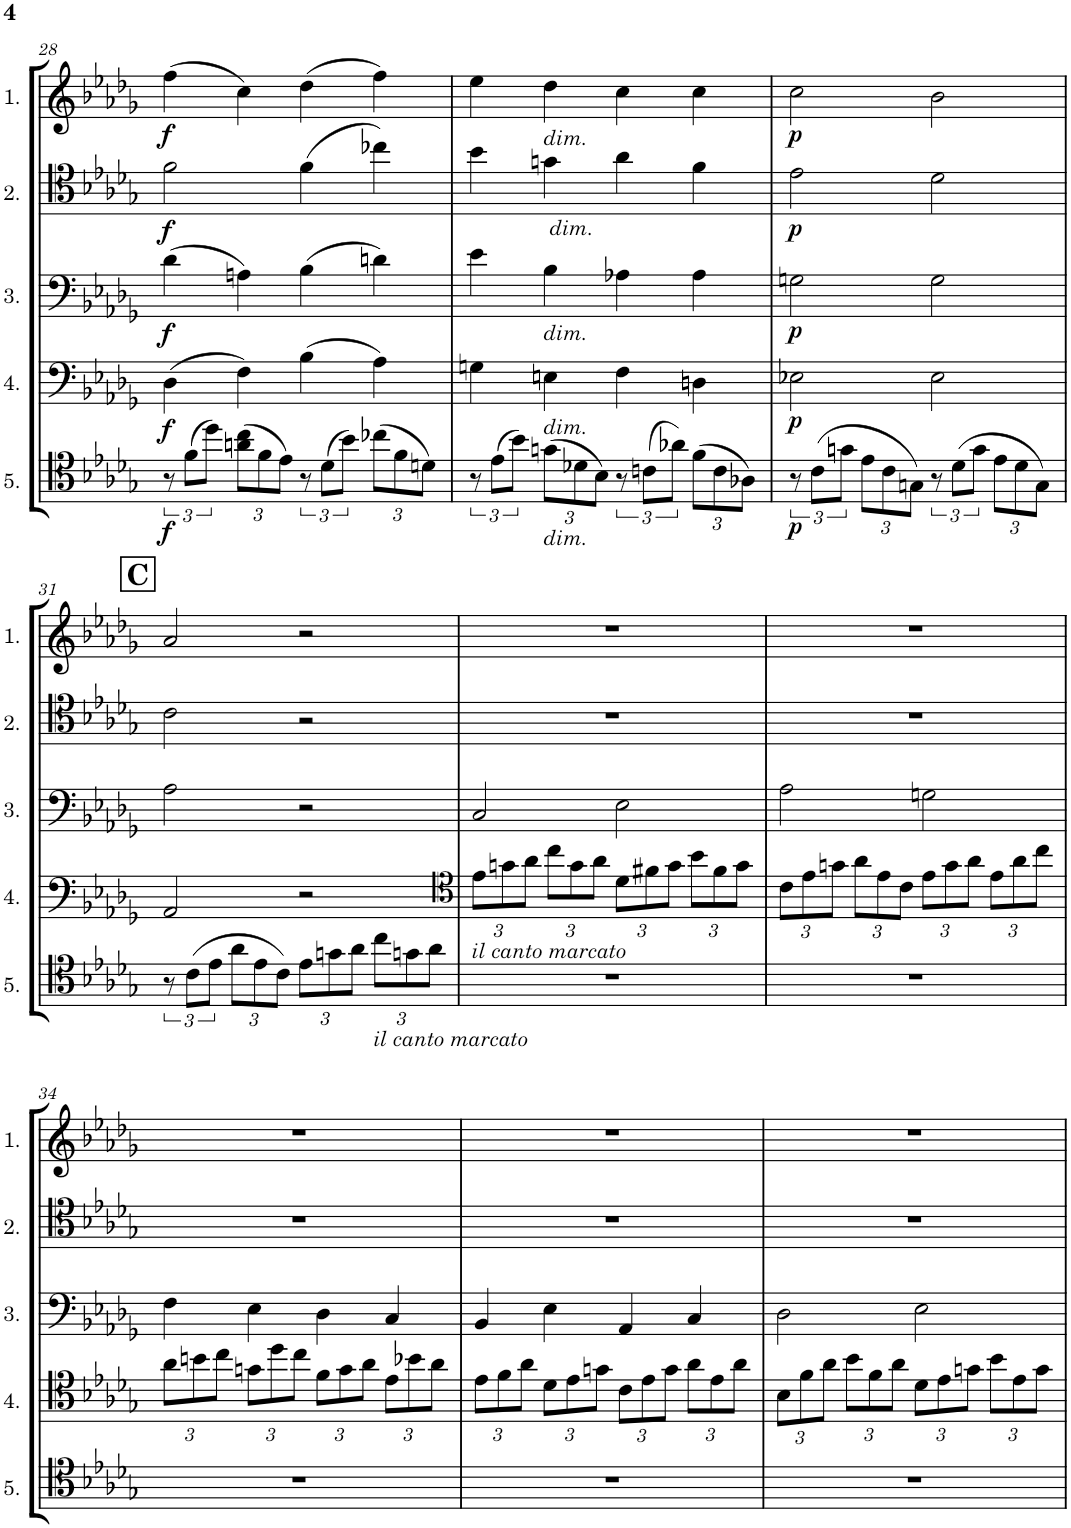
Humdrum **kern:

**kern	**dynam	**kern	**dynam	**kern	**dynam	**kern	**dynam	**kern	**dynam
*part5	*part5	*part4	*part4	*part3	*part3	*part2	*part2	*part1	*part1
*staff5	*staff5	*staff4	*staff4	*staff3	*staff3	*staff2	*staff2	*staff1	*staff1
*I"Cello 5	*	*I"Cello 4	*	*I"Cello 3	*	*I"Cello 2	*	*I"Cello 1	*
!!LO:PB:g=z
*clefC4	*	*clefF4	*	*clefF4	*	*clefC4	*	*clefG2	*
*k[b-e-a-d-g-]	*	*k[b-e-a-d-g-]	*	*k[b-e-a-d-g-]	*	*k[b-e-a-d-g-]	*	*k[b-e-a-d-g-]	*
*M4/4	*	*M4/4	*	*M4/4	*	*M4/4	*	*M4/4	*
*met(c)	*	*met(c)	*	*met(c)	*	*met(c)	*	*met(c)	*
=28	=28	=28	=28	=28	=28	=28	=28	=28	=28
!	!LO:DY:b	!	!LO:DY:b	!	!LO:DY:b	!	!LO:DY:b	!	!LO:DY:b
12r	f	(4D-\	f	(4d-\	f	2f\	f	(4ff\	f
(12f\L	.	.	.	.	.	.	.	.	.
12dd-\J)	.	.	.	.	.	.	.	.	.
*Xbrackettup	*	*	*	*	*	*	*	*	*
(12an\ 12cc\L	.	4F\)	.	4An\)	.	.	.	4cc\)	.
12f\	.	.	.	.	.	.	.	.	.
12e-\J)	.	.	.	.	.	.	.	.	.
*brackettup	*	*	*	*	*	*	*	*	*
12r	.	(4B-\	.	(4B-\	.	(4f\	.	(4dd-\	.
(12d-\L	.	.	.	.	.	.	.	.	.
12b-\J)	.	.	.	.	.	.	.	.	.
*Xbrackettup	*	*	*	*	*	*	*	*	*
(12cc-X\L	.	4A-\)	.	4dn\)	.	4cc-X\)	.	4ff\)	.
12f\	.	.	.	.	.	.	.	.	.
12dn\J)	.	.	.	.	.	.	.	.	.
=29	=29	=29	=29	=29	=29	=29	=29	=29	=29
*brackettup	*	*	*	*	*	*	*	*	*
12r	.	4Gn\	.	4e-\	.	4b-\	.	4ee-\	.
(12e-\L	.	.	.	.	.	.	.	.	.
12b-\J)	.	.	.	.	.	.	.	.	.
*Xbrackettup	*	*	*	*	*	*	*	*	*
!	!	!	!	!	!	!	!	!LO:TX:b:i:t=dim.	!
!	!	!	!	!	!	!LO:TX:b:i:t=dim.	!	!	!
!	!	!	!	!LO:TX:b:i:t=dim.	!	!	!	!	!
!	!	!LO:TX:b:i:t=dim.	!	!	!	!	!	!	!
!LO:TX:b:i:t=dim.	!	!	!	!	!	!	!	!	!
(12gn\L	.	4En\	.	4B-\	.	4gn\	.	4dd-\	.
12d-X\	.	.	.	.	.	.	.	.	.
12B-\J)	.	.	.	.	.	.	.	.	.
*brackettup	*	*	*	*	*	*	*	*	*
12r	.	4F\	.	4A-X\	.	4a-\	.	4cc\	.
(12cn\L	.	.	.	.	.	.	.	.	.
12a-X\J)	.	.	.	.	.	.	.	.	.
*Xbrackettup	*	*	*	*	*	*	*	*	*
(12f\L	.	4Dn\	.	4A-\	.	4f\	.	4cc\	.
12c\	.	.	.	.	.	.	.	.	.
12A-X\J)	.	.	.	.	.	.	.	.	.
=30	=30	=30	=30	=30	=30	=30	=30	=30	=30
*brackettup	*	*	*	*	*	*	*	*	*
!	!LO:DY:b	!	!LO:DY:b	!	!LO:DY:b	!	!LO:DY:b	!	!LO:DY:b
12r	p	2E-X\	p	2Gn\	p	2e-\	p	2cc\	p
(12c\L	.	.	.	.	.	.	.	.	.
12gn\J	.	.	.	.	.	.	.	.	.
*Xbrackettup	*	*	*	*	*	*	*	*	*
12e-\L	.	.	.	.	.	.	.	.	.
12c\	.	.	.	.	.	.	.	.	.
12Gn\J)	.	.	.	.	.	.	.	.	.
*brackettup	*	*	*	*	*	*	*	*	*
12r	.	2E-\	.	2G\	.	2d-\	.	2b-\	.
(12d-\L	.	.	.	.	.	.	.	.	.
12g\J	.	.	.	.	.	.	.	.	.
*Xbrackettup	*	*	*	*	*	*	*	*	*
12e-\L	.	.	.	.	.	.	.	.	.
12d-\	.	.	.	.	.	.	.	.	.
12G\J)	.	.	.	.	.	.	.	.	.
!!LO:LB:g=z
!!LO:REH:place=s1:a:B:cj:fs=14:t=C
=31	=31	=31	=31	=31	=31	=31	=31	=31	=31
*brackettup	*	*	*	*	*	*	*	*	*
12r	.	2AA-/	.	2A-\	.	2c\	.	2a-/	.
(12c\L	.	.	.	.	.	.	.	.	.
12e-\J	.	.	.	.	.	.	.	.	.
*Xbrackettup	*	*	*	*	*	*	*	*	*
12a-\L	.	.	.	.	.	.	.	.	.
12e-\	.	.	.	.	.	.	.	.	.
12c\J)	.	.	.	.	.	.	.	.	.
12e-\L	.	2r	.	2r	.	2r	.	2r	.
12gn\	.	.	.	.	.	.	.	.	.
12a-\J	.	.	.	.	.	.	.	.	.
!LO:TX:b:i:t=il canto marcato	!	!	!	!	!	!	!	!	!
12cc\L	.	.	.	.	.	.	.	.	.
12gn\	.	.	.	.	.	.	.	.	.
12a-\J	.	.	.	.	.	.	.	.	.
=32	=32	=32	=32	=32	=32	=32	=32	=32	=32
*	*	*clefC4	*	*	*	*	*	*	*
*	*	*Xbrackettup	*	*	*	*	*	*	*
!	!	!LO:TX:b:i:t=il canto marcato	!	!	!	!	!	!	!
1r	.	12e-\L	.	2C/	.	1r	.	1r	.
.	.	12gn\	.	.	.	.	.	.	.
.	.	12a-\J	.	.	.	.	.	.	.
.	.	12cc\L	.	.	.	.	.	.	.
.	.	12g\	.	.	.	.	.	.	.
.	.	12a-\J	.	.	.	.	.	.	.
.	.	12d-\L	.	2E-\	.	.	.	.	.
.	.	12f#X\	.	.	.	.	.	.	.
.	.	12g\J	.	.	.	.	.	.	.
.	.	12b-\L	.	.	.	.	.	.	.
.	.	12f#\	.	.	.	.	.	.	.
.	.	12g\J	.	.	.	.	.	.	.
=33	=33	=33	=33	=33	=33	=33	=33	=33	=33
1r	.	12c\L	.	2A-\	.	1r	.	1r	.
.	.	12e-\	.	.	.	.	.	.	.
.	.	12gn\J	.	.	.	.	.	.	.
.	.	12a-\L	.	.	.	.	.	.	.
.	.	12e-\	.	.	.	.	.	.	.
.	.	12c\J	.	.	.	.	.	.	.
.	.	12e-\L	.	2Gn\	.	.	.	.	.
.	.	12g\	.	.	.	.	.	.	.
.	.	12a-\J	.	.	.	.	.	.	.
.	.	12e-\L	.	.	.	.	.	.	.
.	.	12a-\	.	.	.	.	.	.	.
.	.	12cc\J	.	.	.	.	.	.	.
!!LO:LB:g=z
=34	=34	=34	=34	=34	=34	=34	=34	=34	=34
1r	.	12a-\L	.	4F\	.	1r	.	1r	.
.	.	12bn\	.	.	.	.	.	.	.
.	.	12cc\J	.	.	.	.	.	.	.
.	.	12gn\L	.	4E-\	.	.	.	.	.
.	.	12dd-\	.	.	.	.	.	.	.
.	.	12cc\J	.	.	.	.	.	.	.
.	.	12f\L	.	4D-\	.	.	.	.	.
.	.	12g\	.	.	.	.	.	.	.
.	.	12a-\J	.	.	.	.	.	.	.
.	.	12e-\L	.	4C/	.	.	.	.	.
.	.	12b-X\	.	.	.	.	.	.	.
.	.	12a-\J	.	.	.	.	.	.	.
=35	=35	=35	=35	=35	=35	=35	=35	=35	=35
1r	.	12e-\L	.	4BB-/	.	1r	.	1r	.
.	.	12f\	.	.	.	.	.	.	.
.	.	12a-\J	.	.	.	.	.	.	.
.	.	12d-\L	.	4E-\	.	.	.	.	.
.	.	12e-\	.	.	.	.	.	.	.
.	.	12gn\J	.	.	.	.	.	.	.
.	.	12c\L	.	4AA-/	.	.	.	.	.
.	.	12e-\	.	.	.	.	.	.	.
.	.	12g\J	.	.	.	.	.	.	.
.	.	12a-\L	.	4C/	.	.	.	.	.
.	.	12e-\	.	.	.	.	.	.	.
.	.	12a-\J	.	.	.	.	.	.	.
=36	=36	=36	=36	=36	=36	=36	=36	=36	=36
1r	.	12B-\L	.	2D-\	.	1r	.	1r	.
.	.	12f\	.	.	.	.	.	.	.
.	.	12a-\J	.	.	.	.	.	.	.
.	.	12b-\L	.	.	.	.	.	.	.
.	.	12f\	.	.	.	.	.	.	.
.	.	12a-\J	.	.	.	.	.	.	.
.	.	12d-\L	.	2E-\	.	.	.	.	.
.	.	12e-\	.	.	.	.	.	.	.
.	.	12gn\J	.	.	.	.	.	.	.
.	.	12b-\L	.	.	.	.	.	.	.
.	.	12e-\	.	.	.	.	.	.	.
.	.	12g\J	.	.	.	.	.	.	.
=	=	=	=	=	=	=	=	=	=
*-	*-	*-	*-	*-	*-	*-	*-	*-	*-
